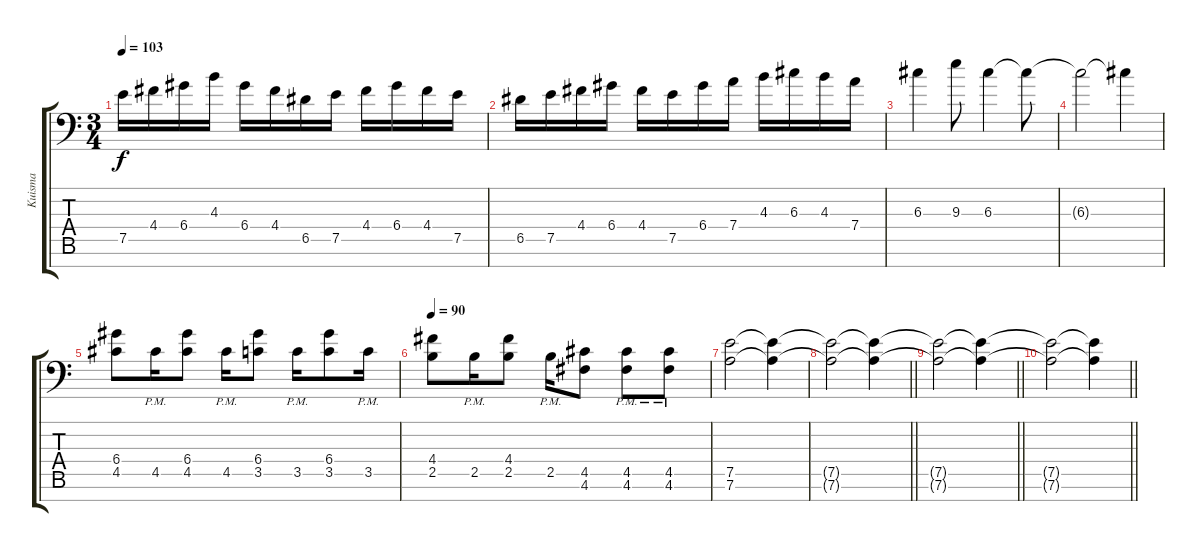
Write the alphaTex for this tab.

\track ("Kuisma" "Kuisma") {instrument distortionguitar}
\staff {score tabs}
\tuning (E4 B3 G3 D3 A2 D2 A1) {hide}
\ts (3 4)
\tempo 103
\clef f4
\ks c
7.5.16{dy f} 4.4.16 6.4.16 4.3.16 6.4.16 4.4.16 6.5.16 7.5.16 4.4.16 6.4.16 4.4.16 7.5.16 |
6.5.16 7.5.16 4.4.16 6.4.16 4.4.16 7.5.16 6.4.16 7.4.16 4.3.16 6.3.16 4.3.16 7.4.16 |
6.3.4 9.3.8 6.3.4 6.3{t}.8 |
6.3{t}.2 6.3{t}.4 |
(6.4 4.5).8 4.5{pm}.16 (6.4 4.5).8 4.5{pm}.16 (6.4 3.5).8 3.5{pm}.16 (6.4 3.5).8 3.5{pm}.16 |
\tempo 90
(4.4 2.5).8 2.5{pm}.16 (4.4 2.5).8 2.5{pm}.16 (4.5 4.6).8 (4.5{pm} 4.6{pm}).8 (4.5{pm} 4.6{pm}).8 |
(7.5 7.6).2 (7.5{t} 7.6{t}).4 |
\barLineRight lightlight
(7.5{t} 7.6{t}).2 (7.5{t} 7.6{t}).4 |
\barLineRight lightlight
(7.5{t} 7.6{t}).2 (7.5{t} 7.6{t}).4 |
\barLineRight lightlight
(7.5{t} 7.6{t}).2 (7.5{t} 7.6{t}).4
